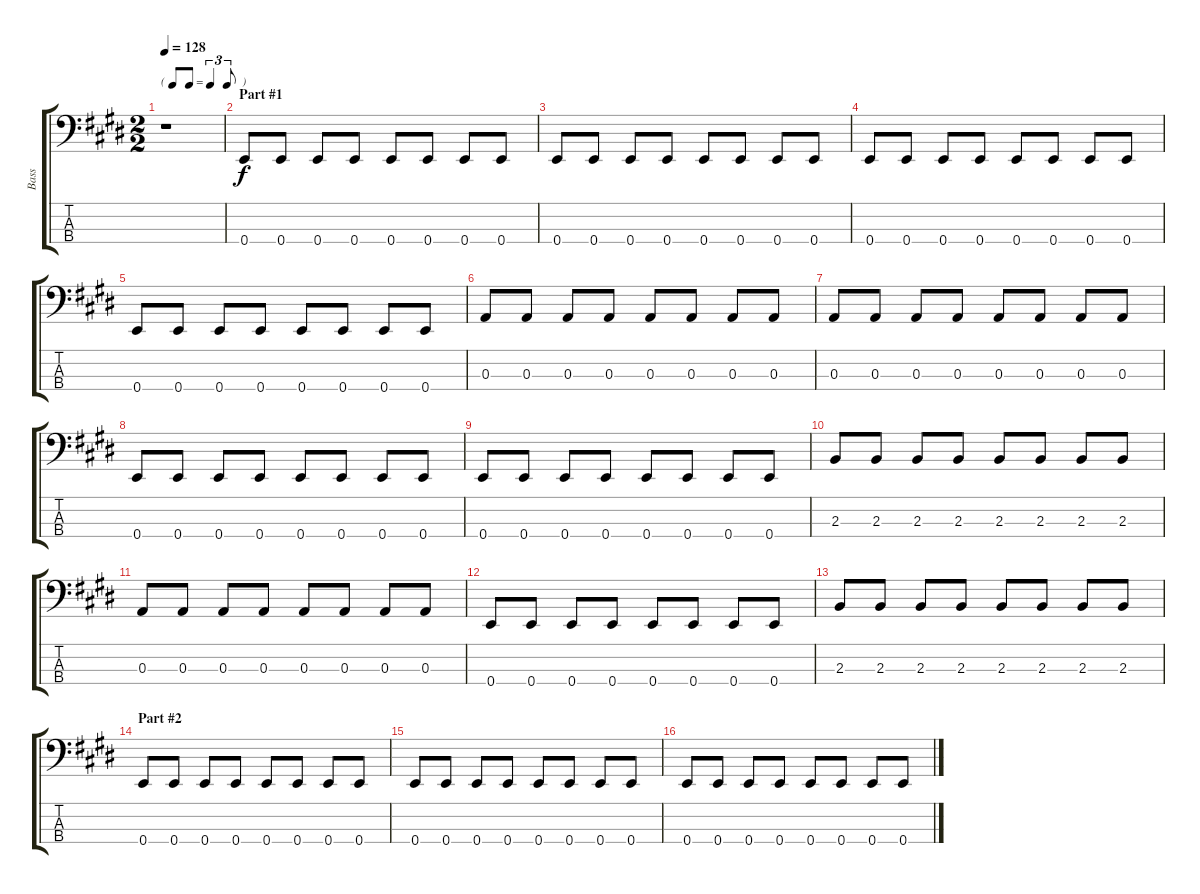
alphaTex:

\track ("Bass" "Bass") {instrument electricbassfinger}
\staff {score tabs}
\tuning (G2 D2 A1 E1) {hide}
\ts (2 2)
\tf triplet8th
\tempo 128
\clef f4
\ks e
r.1{dy f instrument electricbassfinger} |
\section ("" "Part #1")
0.4.8 0.4.8 0.4.8 0.4.8 0.4.8 0.4.8 0.4.8 0.4.8 |
0.4.8 0.4.8 0.4.8 0.4.8 0.4.8 0.4.8 0.4.8 0.4.8 |
0.4.8 0.4.8 0.4.8 0.4.8 0.4.8 0.4.8 0.4.8 0.4.8 |
0.4.8 0.4.8 0.4.8 0.4.8 0.4.8 0.4.8 0.4.8 0.4.8 |
0.3.8 0.3.8 0.3.8 0.3.8 0.3.8 0.3.8 0.3.8 0.3.8 |
0.3.8 0.3.8 0.3.8 0.3.8 0.3.8 0.3.8 0.3.8 0.3.8 |
0.4.8 0.4.8 0.4.8 0.4.8 0.4.8 0.4.8 0.4.8 0.4.8 |
0.4.8 0.4.8 0.4.8 0.4.8 0.4.8 0.4.8 0.4.8 0.4.8 |
2.3.8 2.3.8 2.3.8 2.3.8 2.3.8 2.3.8 2.3.8 2.3.8 |
0.3.8 0.3.8 0.3.8 0.3.8 0.3.8 0.3.8 0.3.8 0.3.8 |
0.4.8 0.4.8 0.4.8 0.4.8 0.4.8 0.4.8 0.4.8 0.4.8 |
2.3.8 2.3.8 2.3.8 2.3.8 2.3.8 2.3.8 2.3.8 2.3.8 |
\section ("" "Part #2")
0.4.8 0.4.8 0.4.8 0.4.8 0.4.8 0.4.8 0.4.8 0.4.8 |
0.4.8 0.4.8 0.4.8 0.4.8 0.4.8 0.4.8 0.4.8 0.4.8 |
0.4.8 0.4.8 0.4.8 0.4.8 0.4.8 0.4.8 0.4.8 0.4.8
